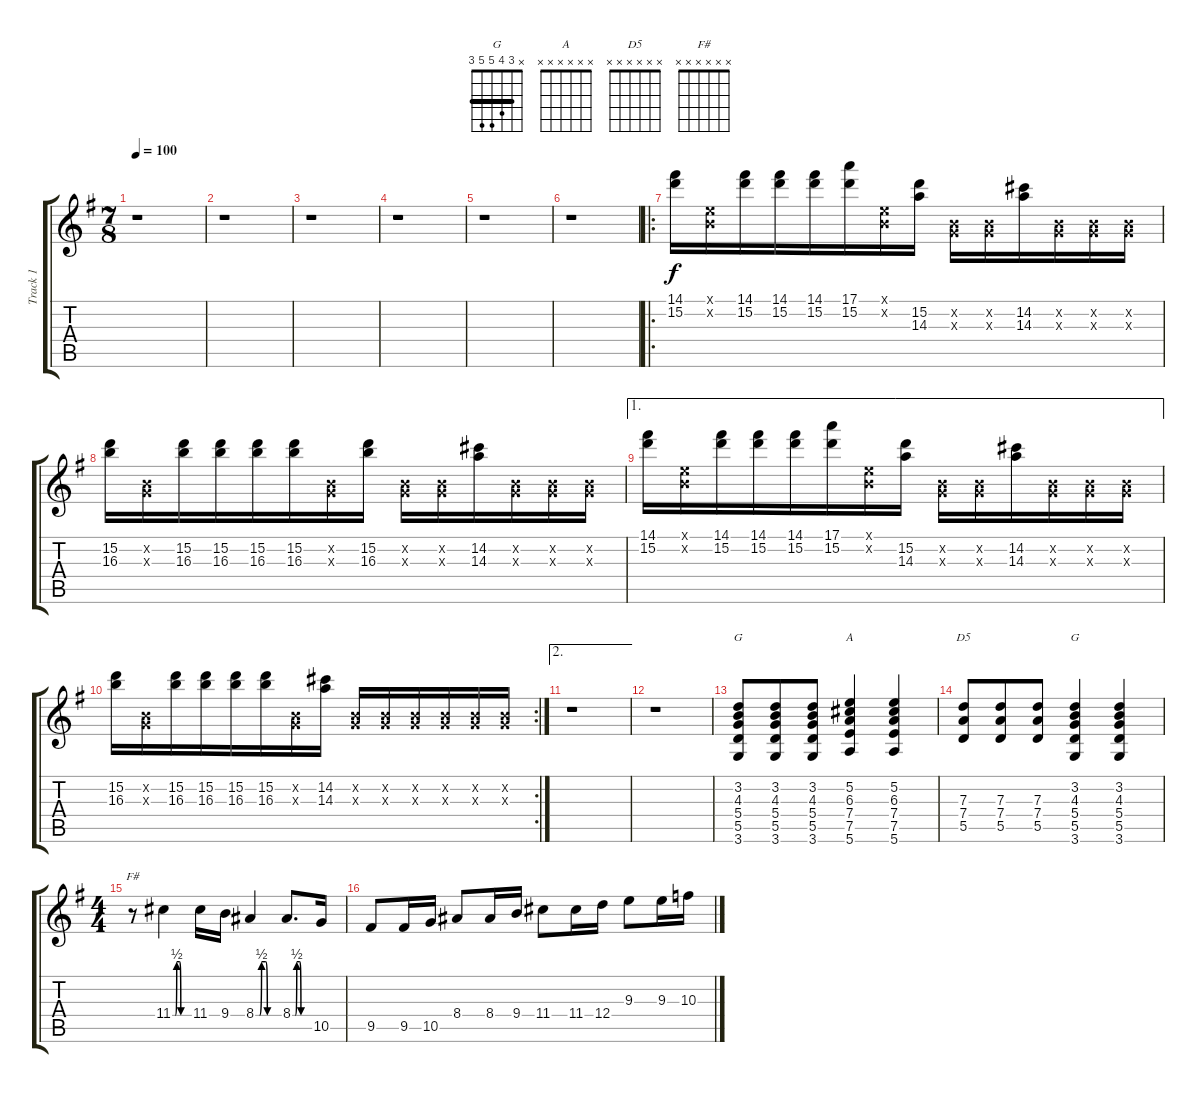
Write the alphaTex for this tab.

\track ("Track 1" "Track 1") {instrument distortionguitar}
\staff {score tabs}
\tuning (E4 B3 G3 D3 A2 E2) {hide}
\chord ("G" x x x x x x)
\chord ("A" x x x x x x)
\chord ("D5" x x x x x x)
\chord ("G" x 3 4 5 5 3) {barre 3}
\chord ("F#" x x x x x x)
\ts (7 8)
\tempo 100
\clef g2
\ks eminor
r.1{dy f} |
r.1 |
r.1 |
r.1 |
r.1 |
r.1 |
\ro
(14.1 15.2).16 (0.1{x} 0.2{x}).16 (14.1 15.2).16 (14.1 15.2).16 (14.1 15.2).16 (17.1 15.2).16 (0.1{x} 0.2{x}).16 (15.2 14.3).16 (0.2{x} 0.3{x}).16 (0.2{x} 0.3{x}).16 (14.2 14.3).16 (0.2{x} 0.3{x}).16 (0.2{x} 0.3{x}).16 (0.2{x} 0.3{x}).16 |
(15.2 16.3).16 (0.2{x} 0.3{x}).16 (15.2 16.3).16 (15.2 16.3).16 (15.2 16.3).16 (15.2 16.3).16 (0.2{x} 0.3{x}).16 (15.2 16.3).16 (0.2{x} 0.3{x}).16 (0.2{x} 0.3{x}).16 (14.2 14.3).16 (0.2{x} 0.3{x}).16 (0.2{x} 0.3{x}).16 (0.2{x} 0.3{x}).16 |
\ae 1
(14.1 15.2).16 (0.1{x} 0.2{x}).16 (14.1 15.2).16 (14.1 15.2).16 (14.1 15.2).16 (17.1 15.2).16 (0.1{x} 0.2{x}).16 (15.2 14.3).16 (0.2{x} 0.3{x}).16 (0.2{x} 0.3{x}).16 (14.2 14.3).16 (0.2{x} 0.3{x}).16 (0.2{x} 0.3{x}).16 (0.2{x} 0.3{x}).16 |
\rc 2
(15.2 16.3).16 (0.2{x} 0.3{x}).16 (15.2 16.3).16 (15.2 16.3).16 (15.2 16.3).16 (15.2 16.3).16 (0.2{x} 0.3{x}).16 (14.2 14.3).16 (0.2{x} 0.3{x}).16 (0.2{x} 0.3{x}).16 (0.2{x} 0.3{x}).16 (0.2{x} 0.3{x}).16 (0.2{x} 0.3{x}).16 (0.2{x} 0.3{x}).16 |
\ae 2
r.1 |
r.1 |
(3.2 4.3 5.4 5.5 3.6).8{ch "G"} (3.2 4.3 5.4 5.5 3.6).8 (3.2 4.3 5.4 5.5 3.6).8 (5.2 6.3 7.4 7.5 5.6).4{ch "A"} (5.2 6.3 7.4 7.5 5.6).4 |
(7.3 7.4 5.5).8{ch "D5"} (7.3 7.4 5.5).8 (7.3 7.4 5.5).8 (3.2 4.3 5.4 5.5 3.6).4{ch "G"} (3.2 4.3 5.4 5.5 3.6).4 |
\ts (4 4)
r.8{ch "F#"} 11.4{be (custom 0 0 10 0 15 2 26 2 30 0 60 0)}.4 11.4.16 9.4.16 8.4{be (custom 0 0 10 0 15 2 26 2 30 0 60 0)}.4 8.4{be (custom 0 0 10 0 15 2 26 2 30 0 60 0)}.8{d} 10.5.16 |
9.5.8 9.5.16 10.5.16 8.4.8 8.4.16 9.4.16 11.4.8 11.4.16 12.4.16 9.3.8 9.3.16 10.3.16
